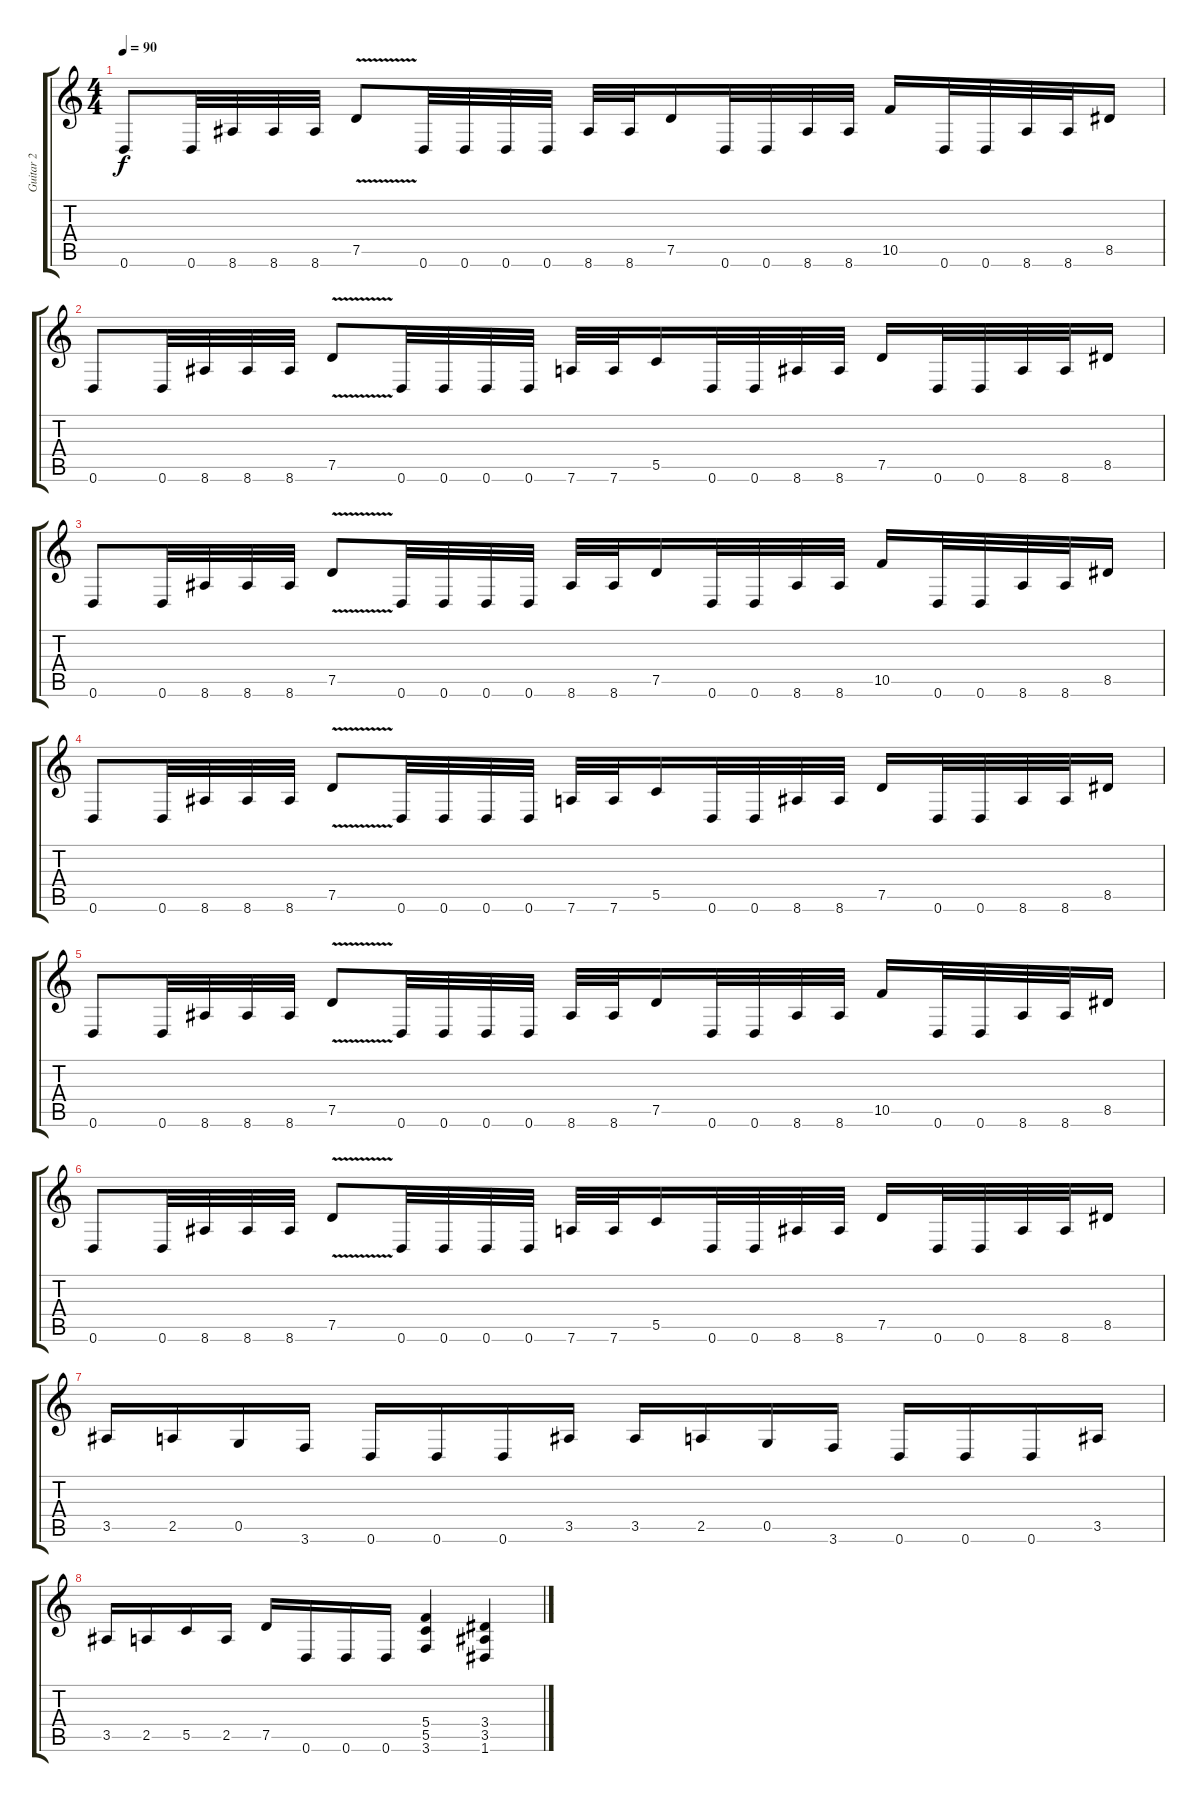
\track ("Guitar 2" "Guitar 2") {instrument distortionguitar}
\staff {score tabs}
\tuning (D4 A3 F3 C3 G2 D2) {hide}
\ts (4 4)
\tempo 90
\clef g2
\ks c
0.6.8{dy f} 0.6.32 8.6.32 8.6.32 8.6.32 7.5{v}.8 0.6.32 0.6.32 0.6.32 0.6.32 8.6.32 8.6.32 7.5.16 0.6.32 0.6.32 8.6.32 8.6.32 10.5.16 0.6.32 0.6.32 8.6.32 8.6.32 8.5.16 |
0.6.8 0.6.32 8.6.32 8.6.32 8.6.32 7.5{v}.8 0.6.32 0.6.32 0.6.32 0.6.32 7.6.32 7.6.32 5.5.16 0.6.32 0.6.32 8.6.32 8.6.32 7.5.16 0.6.32 0.6.32 8.6.32 8.6.32 8.5.16 |
0.6.8 0.6.32 8.6.32 8.6.32 8.6.32 7.5{v}.8 0.6.32 0.6.32 0.6.32 0.6.32 8.6.32 8.6.32 7.5.16 0.6.32 0.6.32 8.6.32 8.6.32 10.5.16 0.6.32 0.6.32 8.6.32 8.6.32 8.5.16 |
0.6.8 0.6.32 8.6.32 8.6.32 8.6.32 7.5{v}.8 0.6.32 0.6.32 0.6.32 0.6.32 7.6.32 7.6.32 5.5.16 0.6.32 0.6.32 8.6.32 8.6.32 7.5.16 0.6.32 0.6.32 8.6.32 8.6.32 8.5.16 |
0.6.8 0.6.32 8.6.32 8.6.32 8.6.32 7.5{v}.8 0.6.32 0.6.32 0.6.32 0.6.32 8.6.32 8.6.32 7.5.16 0.6.32 0.6.32 8.6.32 8.6.32 10.5.16 0.6.32 0.6.32 8.6.32 8.6.32 8.5.16 |
0.6.8 0.6.32 8.6.32 8.6.32 8.6.32 7.5{v}.8 0.6.32 0.6.32 0.6.32 0.6.32 7.6.32 7.6.32 5.5.16 0.6.32 0.6.32 8.6.32 8.6.32 7.5.16 0.6.32 0.6.32 8.6.32 8.6.32 8.5.16 |
3.5.16 2.5.16 0.5.16 3.6.16 0.6.16 0.6.16 0.6.16 3.5.16 3.5.16 2.5.16 0.5.16 3.6.16 0.6.16 0.6.16 0.6.16 3.5.16 |
3.5.16 2.5.16 5.5.16 2.5.16 7.5.16 0.6.16 0.6.16 0.6.16 (5.4 5.5 3.6).4 (3.4 3.5 1.6).4
